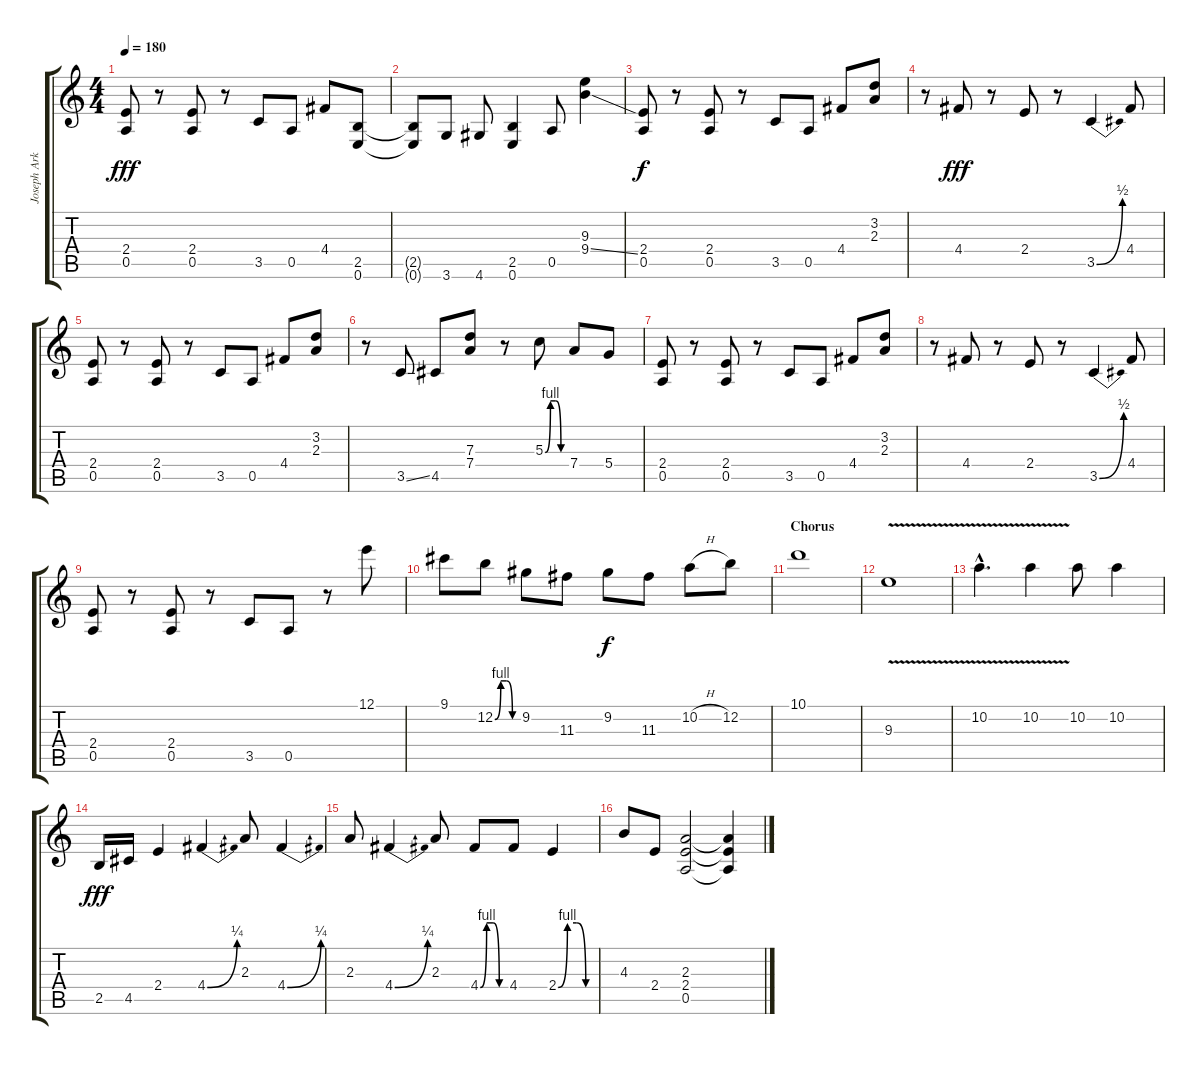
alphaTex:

\track ("Joseph Arkansas" "Joseph Ark") {instrument overdrivenguitar}
\staff {score tabs}
\tuning (E4 B3 G3 D3 A2 E2) {hide}
\ts (4 4)
\tempo 180
\clef g2
\ks c
(2.4 0.5).8{dy fff} r.8 (2.4 0.5).8 r.8 3.5.8 0.5.8 4.4.8 (2.5 0.6).8 |
(2.5{t} 0.6{t}).8 3.6.8 4.6.8 (2.5 0.6).4 0.5.8 (9.3 9.4{ss}).4 |
(2.4 0.5).8{dy f} r.8 (2.4 0.5).8 r.8 3.5.8 0.5.8 4.4.8 (3.2 2.3).8 |
r.8 4.4.8{dy fff} r.8 2.4.8 r.8 3.5{be (bend 0 0 60 2)}.4 4.4.8 |
(2.4 0.5).8 r.8 (2.4 0.5).8 r.8 3.5.8 0.5.8 4.4.8 (3.2 2.3).8 |
r.8 3.5{ss}.8 4.5.8 (7.3 7.4).8 r.8 5.3{be (custom 0 0 15 4 30 4 45 0 60 0)}.8 7.4.8 5.4.8 |
(2.4 0.5).8 r.8 (2.4 0.5).8 r.8 3.5.8 0.5.8 4.4.8 (3.2 2.3).8 |
r.8 4.4.8 r.8 2.4.8 r.8 3.5{be (bend 0 0 60 2)}.4 4.4.8 |
(2.4 0.5).8 r.8 (2.4 0.5).8 r.8 3.5.8 0.5.8 r.8 12.1.8 |
9.1.8 12.2{be (custom 0 0 15 4 30 4 45 0 60 0)}.8 9.2.8 11.3.8 9.2.8{dy f} 11.3.8 10.2{h}.8 12.2.8 |
\section ("" "Chorus")
10.1.1 |
9.3{v}.1 |
10.2{v hac}.4{d} 10.2{v}.4 10.2.8 10.2.4 |
2.5.16{dy fff} 4.5.16 2.4.4 4.4{be (bend 0 0 60 1)}.4 2.3.8 4.4{be (bend 0 0 60 1)}.4 |
2.3.8 4.4{be (bend 0 0 60 1)}.4 2.3.8 4.4{be (custom 0 0 15 4 30 4 45 0 60 0)}.8 4.4.8 2.4{be (custom 0 0 15 4 30 4 45 0 60 0)}.4 |
4.3.8 2.4.8 (2.3 2.4 0.5).2 (2.3{t} 2.4{t} 0.5{t}).4
